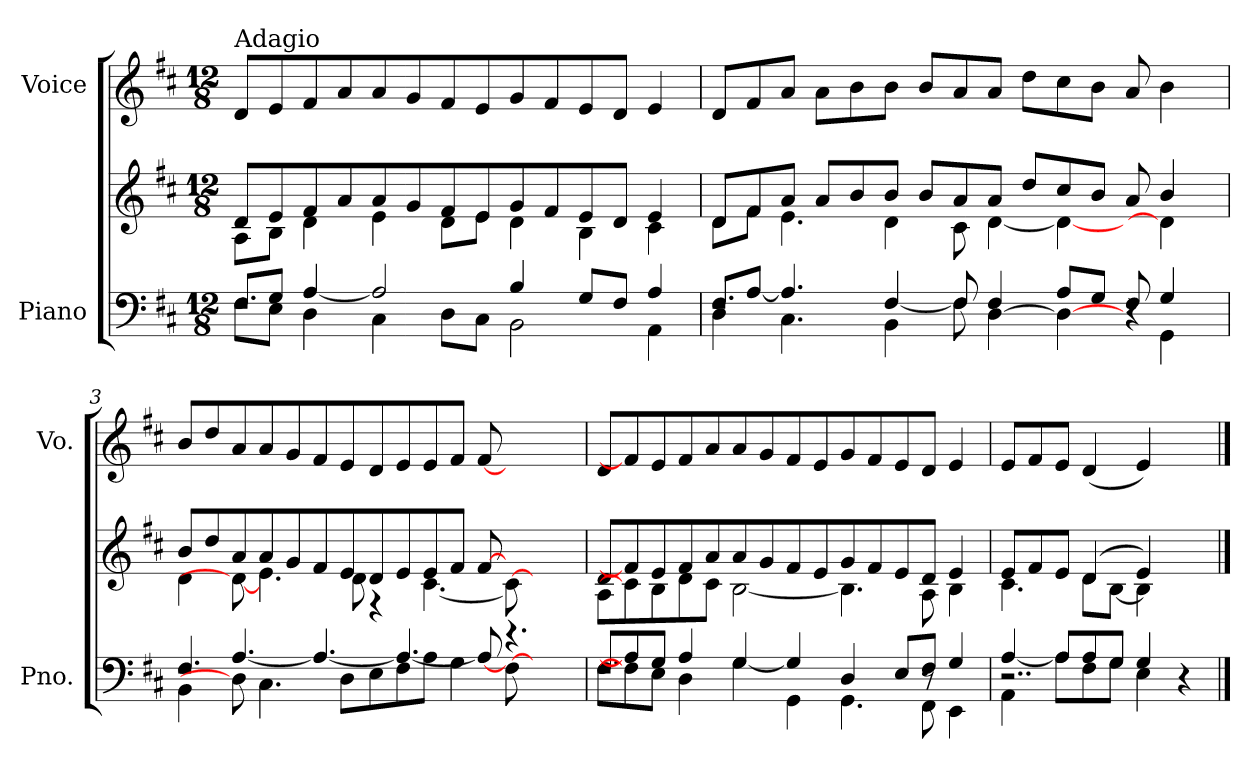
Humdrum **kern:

**kern	**kern	**kern
*part2	*part2	*part1
*staff3	*staff2	*staff1
*I"Piano	*	*I"Voice
*I'Pno.	*	*I'Vo.
*clefF4	*clefG2	*clefG2
*k[f#c#]	*k[f#c#]	*k[f#c#]
*D:	*D:	*D:
*M12/8	*M12/8	*M12/8
=1	=1	=1
*^	*^	*
*	*^	*	*	*
!	!	!	!	!	!LO:TX:a:t=Adagio
1.r	8F#/L	8F#\L	8d/L	8A\L	8d/L
.	8G/J	8E\J	8e/	8B\J	8e/
.	[4A/	4D\	8f#/	4d\	8f#/
.	.	.	8a/	.	8a/
.	2A/]	4C#\	8a/	4e\	8a/
.	.	.	8g/	.	8g/
.	.	8D\L	8f#/	8d\L	8f#/
.	.	8C#\J	8e/	8e\J	8e/
.	4B/	2BB\	8g/	4d\	8g/
.	.	.	8f#/	.	8f#/
.	8G/L	.	8e/	4B\	8e/
.	8F#/J	.	8d/J	.	8d/J
4ryy	4A/	4AA\	4e/	4c#\	4e/
=2	=2	=2	=2	=2	=2
1.r	8F#/L	4D\	8d/L	8d\L	8d/L
.	[8A/J	.	8f#/	8f#\J	8f#/
.	4.A/]	4.C#\	8a/J	4.e\	8a/J
.	.	.	8a/L	.	8a\L
.	.	.	8b/	.	8b\
.	[4F#/	4BB\	8b/J	4d\	8b\J
.	.	.	8b/L	.	8b/L
.	8F#/]	8F#\	8a/	8c#\	8a/
.	4F#/	[4D\	8a/J	[4d\	8a/J
.	.	.	8dd/L	.	8dd\L
.	8A/L	4D\_	8cc#/	4d\_	8cc#\
.	8G/J	.	8b/J	.	8b\J
4r	8F#/	8ryy	8a/	8ryy	8a/
.	4G/	4GG\	4b/	4d\]	4b\
8ryy	.	.	.	.	.
!!LO:LB:g=z
=3	=3	=3	=3	=3	=3
1.r	4F#/	4BB\	8b/L	4d\	8b/L
.	.	.	8dd/	.	8dd/
.	[4.A/	8D\]	8a/	8d\_	8a/
.	.	4.C#\	8a/	4.e\	8a/
.	.	.	8g/	.	8g/
.	4.A/_	.	8f#/	.	8f#/
.	.	8D\L	8e/	8d\	8e/
.	.	8E\	8d/	4r	8d/
.	4.A/_	8F#\	8e/	.	8e/
.	.	8A\J	8e/	[4.c#\	8e/
.	.	4G\	8f#/J	.	8f#/J
.	8A/_	.	[8f#/	.	[8f#/
4.r	4.ryy	[8F#\	4ryy	8c#\_	4.ryy
.	.	4ryy	.	4ryy	.
.	.	.	8ryy	.	.
=4	=4	=4	=4	=4	=4
1.r	8F#/L	8F#\L	8d/L	8A\L	8d/L
.	8A/]	8F#\]	8f#/]	8c#\]	8f#/]
.	8G/J	8E\J	8e/	8B\	8e/
.	4A/	4D\	8f#/	8d\	8f#/
.	.	.	8a/	8c#\J	8a/
.	[4G/	4G\	8a/	[2B\	8a/
.	.	.	8g/	.	8g/
.	4G/]	4GG\	8f#/	.	8f#/
.	.	.	8e/	.	8e/
.	4D/	4.GG\	8g/	4.B\]	8g/
.	.	.	8f#/	.	8f#/
.	8E/L	.	8e/	.	8e/
8r	8F#/J	8FF#\	8d/J	8A\	8d/J
4ryy	4G/	4EE\	4e/	4B\	4e/
=5	=5	=5	=5	=5	=5
2..r	[4A/	4AA\	8e/L	4.c#\	8e/L
.	.	.	8f#/	.	8f#/
.	8A/L]	8A\L	8e/J	.	8e/J
.	8A/	8F#\	(4d/	8d\L	(4d/
.	8G/J	8G\J	.	[8B\J	.
.	4G/	4E\	4e/)	4B\]	4e/)
4r	4ryy	4ryy	4ryy	4ryy	4ryy
*v	*v	*v	*	*	*
*	*v	*v	*
==	==	==
*-	*-	*-
